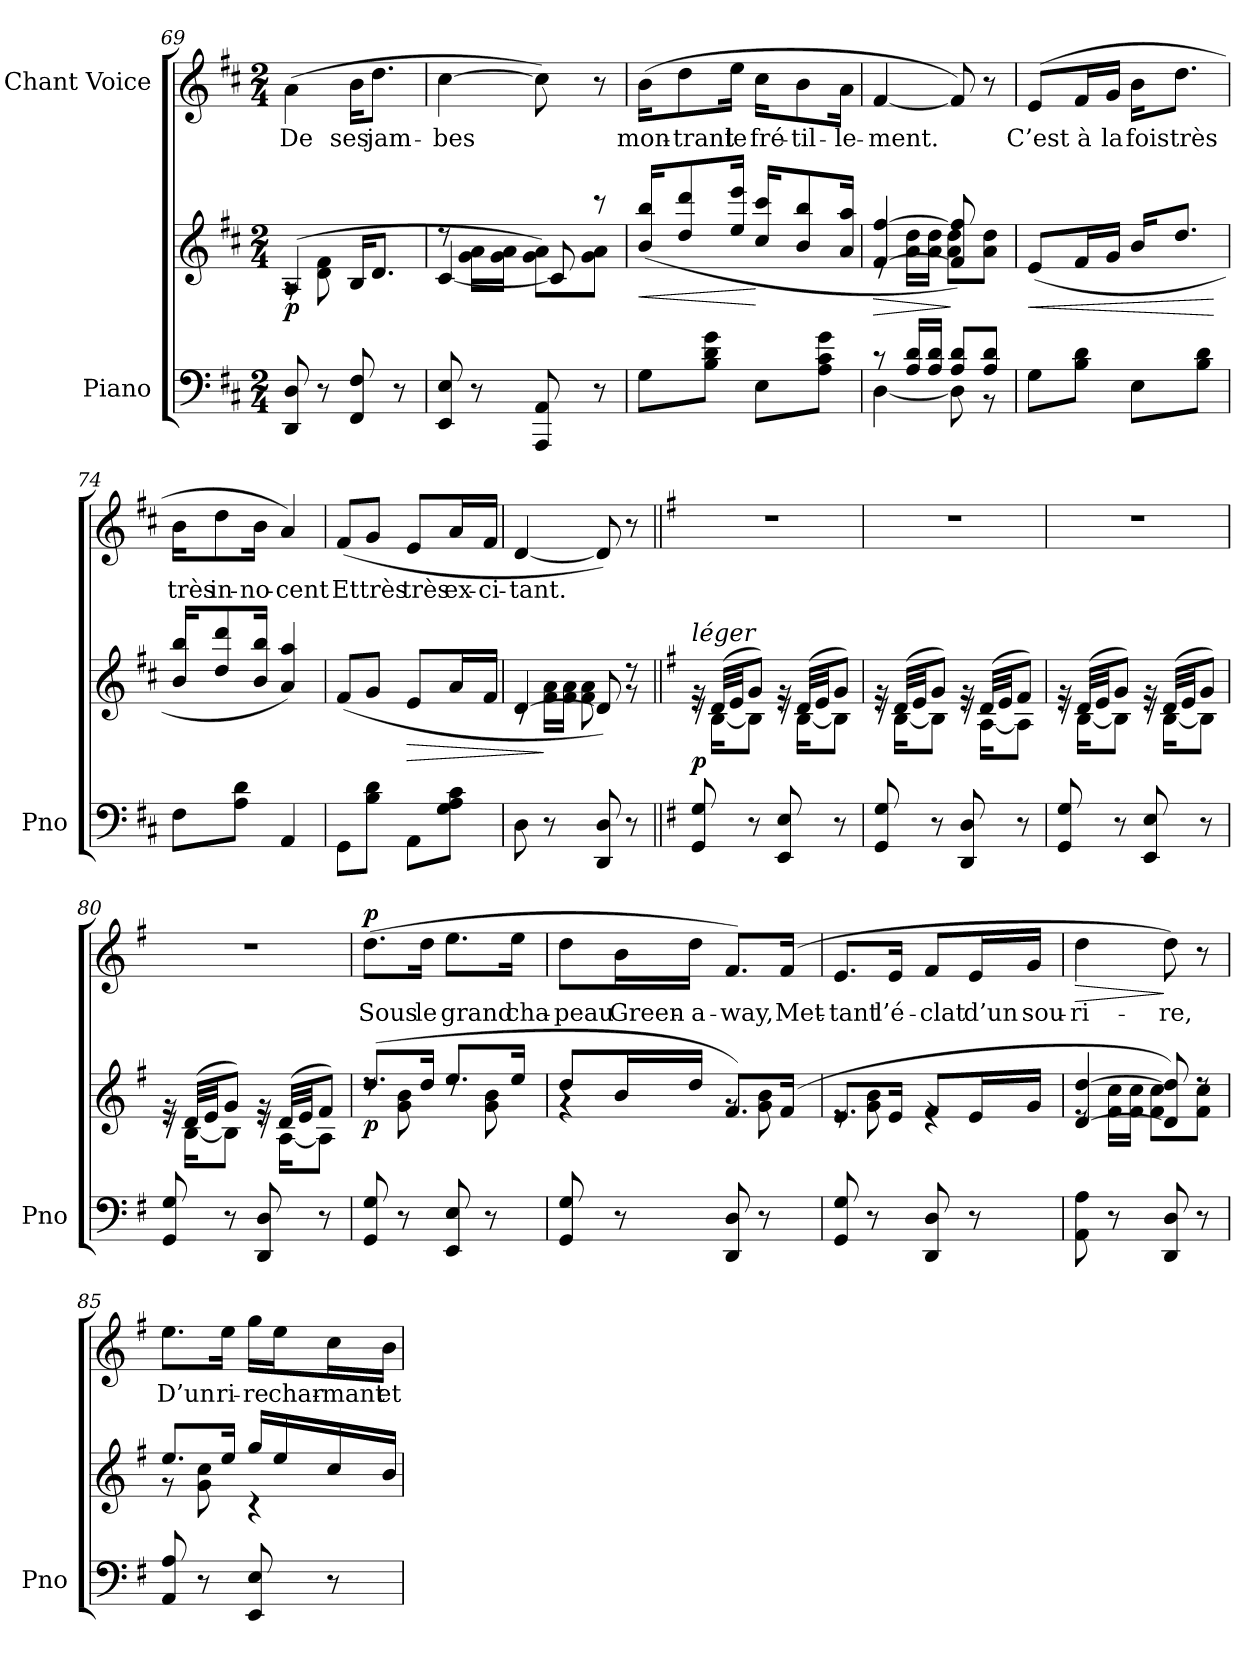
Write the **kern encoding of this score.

**kern	**kern	**dynam	**kern	**text	**dynam
*part2	*part2	*part2	*part1	*part1	*part1
*staff3	*staff2	*staff2/3	*staff1	*staff1	*staff1
*I"Piano	*	*	*I"Chant Voice	*	*
*I'Pno	*	*	*	*	*
!!LO:LB:g=z
*clefF4	*clefG2	*	*clefG2	*	*
*k[f#c#]	*k[f#c#]	*	*k[f#c#]	*	*
*M2/4	*M2/4	*	*M2/4	*	*
=69	=69	=69	=69	=69	=69
*	*^	*	*	*	*
!	!	!	!LO:DY:b	!	!LO:LY:b	!
8DD/ 8D/	(>4A/	8rA	p	(>4a\	De	.
8r	.	8d\ 8f#\	.	.	.	.
!	!	!	!	!	!LO:LY:b	!
8FF#/ 8F#/	16B/KL	4ryy	.	16b\KL	ses	.
!	!	!	!	!	!LO:LY:b	!
.	8.d/J	.	.	8.dd\J	jam-	.
8r	.	.	.	.	.	.
=70	=70	=70	=70	=70	=70	=70
!	!	!	!	!	!LO:LY:b	!
8EE/ 8E/	8r	[4c#/	.	[4cc#\	-bes	.
8r	16g\ 16a\LL	.	.	.	.	.
.	16g\ 16a\JJ	.	.	.	.	.
8AAA/ 8AA/	8g\ 8a\L)	8c#/]	.	8cc#\])	.	.
8r	8g\ 8a\J	8rccc	.	8r	.	.
=71	=71	=71	=71	=71	=71	=71
!	!	!	!LO:HP:b	!	!LO:LY:b	!
*	*v	*v	*	*	*	*
8G\L	(>16b/ 16bb/KL	<	(>16b\KL	mon-	.
!	!	!	!	!LO:LY:b	!
.	8dd/ 8ddd/	.	8dd\	-trant	.
8B\ 8d\ 8g\J	.	.	.	.	.
!	!	!	!	!LO:LY:b	!
.	16ee/ 16eee/Jk	.	16ee\Jk	le	.
!	!	!	!	!LO:LY:b	!
8E\L	16cc#/ 16ccc#/KL	[	16cc#\KL	fré-	.
!	!	!	!	!LO:LY:b	!
.	8b/ 8bb/	.	8b\	-til-	.
8A\ 8c#\ 8g\J	.	.	.	.	.
!	!	!	!	!LO:LY:b	!
.	16a/ 16aa/Jk	.	16a\Jk	-le-	.
=72	=72	=72	=72	=72	=72
*^	*	*	*	*	*
!	!	!	!LO:HP:b	!	!LO:LY:b	!
*	*	*^	*	*	*	*
8r	[4D\	[4f#/ [4ff#/	8re	>	[4f#/	-ment.	.
16A/ 16d/LL	.	.	16a\ 16dd\LL	.	.	.	.
16A/ 16d/JJ	.	.	16a\ 16dd\JJ	.	.	.	.
8A/ 8d/L	8D\]	8f#/] 8ff#/])	8a\ 8dd\L	]	8f#/])	.	.
8A/ 8d/J	8r	8raayy	8a\ 8dd\J	.	8r	.	.
!!LO:LB:g=z
=73	=73	=73	=73	=73	=73	=73	=73
!	!	!	!	!LO:HP:b	!	!LO:LY:b	!
*v	*v	*	*	*	*	*	*
*	*v	*v	*	*	*	*
8G\L	(>8e/L	<	(>8e/L	C’est	.
!	!	!	!	!LO:LY:b	!
8B\ 8d\J	16f#/L	.	16f#/L	à	.
!	!	!	!	!LO:LY:b	!
.	16g/JJ	.	16g/JJ	la	.
!	!	!	!	!LO:LY:b	!
8E\L	16b/KL	.	16b\KL	fois	.
!	!	!	!	!LO:LY:b	!
.	8.dd/J	.	8.dd\J	très	.
8B\ 8d\J	.	.	.	.	.
.	.	[	.	.	.
=74	=74	=74	=74	=74	=74
!	!	!	!	!LO:LY:b	!
8F#\L	16b/ 16bb/KL	.	16b\KL	très	.
!	!	!	!	!LO:LY:b	!
.	8dd/ 8ddd/	.	8dd\	in-	.
8A\ 8d\J	.	.	.	.	.
!	!	!	!	!LO:LY:b	!
.	16b/ 16bb/Jk	.	16b\Jk	-no-	.
!	!	!	!	!LO:LY:b	!
4AA/	4a/ 4aa/)	.	4a/)	-cent	.
=75	=75	=75	=75	=75	=75
!	!	!	!	!LO:LY:b	!
8GG\L	(>8f#/L	.	(>8f#/L	Et	.
!	!	!	!	!LO:LY:b	!
8B\ 8d\J	8g/J	.	8g/J	très	.
!	!	!LO:HP:b	!	!LO:LY:b	!
8AA\L	8e/L	>	8e/L	très	.
!	!	!	!	!LO:LY:b	!
8G\ 8A\ 8c#\J	16a/L	.	16a/L	ex-	.
!	!	!	!	!LO:LY:b	!
.	16f#/JJ	.	16f#/JJ	-ci-	.
=76	=76	=76	=76	=76	=76
*	*^	*	*	*	*
!	!	!	!	!	!LO:LY:b	!
8D\	[4d/	8rc	.	[4d/	-tant.	.
8r	.	16f#\ 16a\LL	]	.	.	.
.	.	16f#\ 16a\JJ	.	.	.	.
8DD/ 8D/	8d/])	8f#\ 8a\	.	8d/])	.	.
8r	8r	8r	.	8r	.	.
!!LO:LB:g=z
=77||	=77||	=77||	=77||	=77||	=77||	=77||
*k[f#]	*k[f#]	*	*	*k[f#]	*	*
!	!LO:TX:a:i:t=léger	!	!	!	!	!
!	!	!	!LO:DY:b	!	!	!
8GG/ 8G/	16re	16rg	p	2r	.	.
.	(>32d/LLL	[16B\KL	.	.	.	.
.	32e/JJ	.	.	.	.	.
8r	8g/J)	8B\J]	.	.	.	.
8EE/ 8E/	16re	16rg	.	.	.	.
.	(>32d/LLL	[16B\KL	.	.	.	.
.	32e/JJ	.	.	.	.	.
8r	8g/J)	8B\J]	.	.	.	.
=78	=78	=78	=78	=78	=78	=78
8GG/ 8G/	16re	16rg	.	2r	.	.
.	(>32d/LLL	[16B\KL	.	.	.	.
.	32e/JJ	.	.	.	.	.
8r	8g/J)	8B\J]	.	.	.	.
8DD/ 8D/	16re	16rg	.	.	.	.
.	(>32d/LLL	[16A\KL	.	.	.	.
.	32e/JJ	.	.	.	.	.
8r	8f#/J)	8A\J]	.	.	.	.
=79	=79	=79	=79	=79	=79	=79
8GG/ 8G/	16re	16rg	.	2r	.	.
.	(>32d/LLL	[16B\KL	.	.	.	.
.	32e/JJ	.	.	.	.	.
8r	8g/J)	8B\J]	.	.	.	.
8EE/ 8E/	16re	16rg	.	.	.	.
.	(>32d/LLL	[16B\KL	.	.	.	.
.	32e/JJ	.	.	.	.	.
8r	8g/J)	8B\J]	.	.	.	.
=80	=80	=80	=80	=80	=80	=80
8GG/ 8G/	16re	16rg	.	2r	.	.
.	(>32d/LLL	[16B\KL	.	.	.	.
.	32e/JJ	.	.	.	.	.
8r	8g/J)	8B\J]	.	.	.	.
8DD/ 8D/	16re	16rg	.	.	.	.
.	(>32d/LLL	[16A\KL	.	.	.	.
.	32e/JJ	.	.	.	.	.
8r	8f#/J)	8A\J]	.	.	.	.
!!LO:PB:g=z
=81	=81	=81	=81	=81	=81	=81
!	!	!	!LO:DY:b	!	!LO:LY:b	!LO:DY:a
8GG/ 8G/	(>8.dd/L	8rdd	p	(>8.dd\L	Sous	p
8r	.	8g\ 8b\	.	.	.	.
!	!	!	!	!	!LO:LY:b	!
.	16dd/Jk	.	.	16dd\Jk	le	.
!	!	!	!	!	!LO:LY:b	!
8EE/ 8E/	8.ee/L	8rdd	.	8.ee\L	grand	.
8r	.	8g\ 8b\	.	.	.	.
!	!	!	!	!	!LO:LY:b	!
.	16ee/Jk	.	.	16ee\Jk	cha-	.
=82	=82	=82	=82	=82	=82	=82
!	!	!	!	!	!LO:LY:b	!
8GG/ 8G/	8dd/L	4rg	.	8dd\L	-peau	.
!	!	!	!	!	!LO:LY:b	!
8r	16b/L	.	.	16b\L	Green-	.
!	!	!	!	!	!LO:LY:b	!
.	16dd/JJ	.	.	16dd\JJ	-a-	.
!	!	!	!	!	!LO:LY:b	!
8DD/ 8D/	8.f#/L)	8rg	.	8.f#/L)	-way,	.
8r	.	8g\ 8b\	.	.	.	.
!	!	!	!	!	!LO:LY:b	!
.	(>16f#/Jk	.	.	(>16f#/Jk	Met-	.
=83	=83	=83	=83	=83	=83	=83
!	!	!	!	!	!LO:LY:b	!
8GG/ 8G/	8.e/L	8re	.	8.e/L	-tant	.
8r	.	8g\ 8b\	.	.	.	.
!	!	!	!	!	!LO:LY:b	!
.	16e/Jk	.	.	16e/Jk	l’é-	.
!	!	!	!	!	!LO:LY:b	!
8DD/ 8D/	8f#/L	4re	.	8f#/L	-clat	.
!	!	!	!	!	!LO:LY:b	!
8r	16e/L	.	.	16e/L	d’un	.
!	!	!	!	!	!LO:LY:b	!
.	16g/JJ	.	.	16g/JJ	sou-	.
=84	=84	=84	=84	=84	=84	=84
!	!	!	!	!	!LO:LY:b	!LO:HP:b
8AA\ 8A\	[4d/ [4dd/	8re	.	4dd\	-ri-	>
8r	.	16f#\ 16cc\LL	.	.	.	.
.	.	16f#\ 16cc\JJ	.	.	.	.
!	!	!	!	!	!LO:LY:b	!
8DD/ 8D/	8d/] 8dd/])	8f#\ 8cc\L	.	8dd\)	-re,	]
8r	8rdd	8f#\ 8cc\J	.	8r	.	.
!!LO:LB:g=z
=85	=85	=85	=85	=85	=85	=85
!	!	!	!	!	!LO:LY:b	!
8AA/ 8A/	8.ee/L	8r	.	8.ee\L	D’un	.
8r	.	8g\ 8cc\	.	.	.	.
!	!	!	!	!	!LO:LY:b	!
.	16ee/Jk	.	.	16ee\Jk	ri-	.
!	!	!	!	!	!LO:LY:b	!
8EE/ 8E/	16gg/LL	4r	.	16gg\LL	-re	.
!	!	!	!	!	!LO:LY:b	!
.	16ee/	.	.	16ee\J	char-	.
!	!	!	!	!	!LO:LY:b	!
8r	16cc/	.	.	16cc\L	-mant	.
!	!	!	!	!	!LO:LY:b	!
.	16b/JJ	.	.	16b\JJ	et	.
*	*v	*v	*	*	*	*
=	=	=	=	=	=
*-	*-	*-	*-	*-	*-
